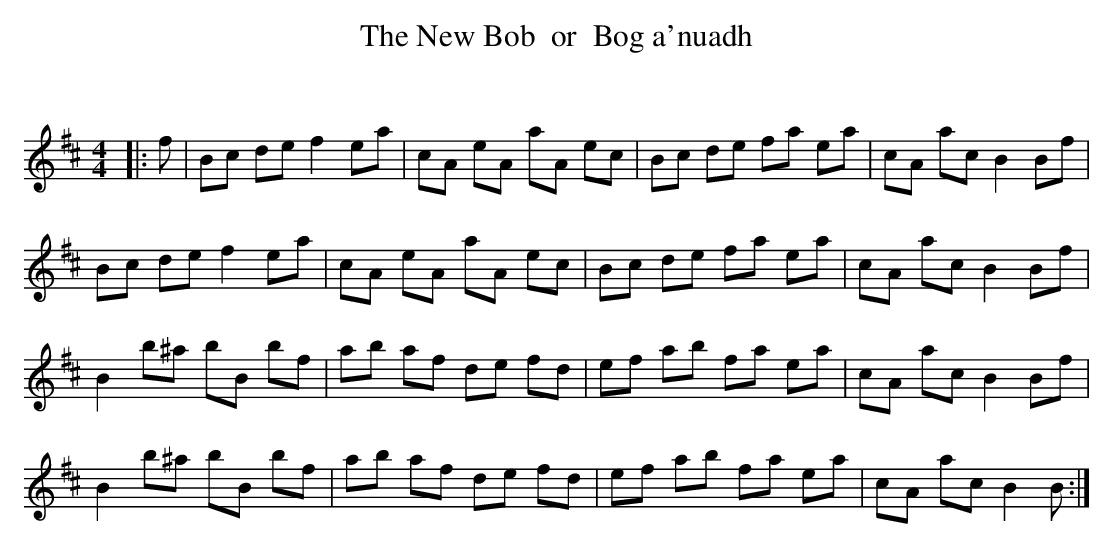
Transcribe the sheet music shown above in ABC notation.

X:1
T: The New Bob  or  Bog a'nuadh
C:
Q: 232
K:Bm
M:4/4
L:1/8
|:f|Bc de f2 ea|cA eA aA ec|Bc de fa ea|cA ac B2 Bf|
Bc de f2 ea|cA eA aA ec|Bc de fa ea|cA ac B2 Bf|
B2 b^a bB bf|ab af de fd|ef ab fa ea|cA ac B2 Bf|
B2 b^a bB bf|ab af de fd|ef ab fa ea|cA ac B2 B:|
